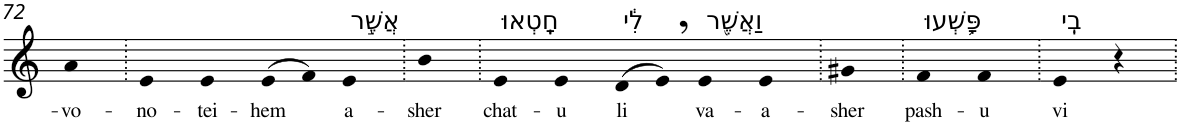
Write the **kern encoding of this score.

**kern	**text
*part1	*part1
*staff1	*staff1
*I"Piano	*
*I'Pno	*
!!LO:PB:g=z
*clefG2	*
*k[]	*
=72	=72
!	!LO:LY:b
4a	-vo-
=73.	=73.
!	!LO:LY:b
4e	-no-
!	!LO:LY:b
4e	-tei-
!	!LO:LY:b
(>8e	-hem
8f)	.
!LO:TX:a:t=אֲשֶׁ֣ר	!
!	!LO:LY:b
4e	a-
=74.	=74.
!	!LO:LY:b
4b	-sher
=75.	=75.
!LO:TX:a:t=חָֽטְאוּ	!
!	!LO:LY:b
4e	chat-
!	!LO:LY:b
4e	-u
!LO:TX:a:t=לִ֔י	!
!	!LO:LY:b
(>8d	li
8e,)	.
!LO:TX:a:t=וַאֲשֶׁ֖ר	!
!	!LO:LY:b
4e	va-
!	!LO:LY:b
4e	-a-
=76.	=76.
!	!LO:LY:b
4g#X	-sher
=77.	=77.
!LO:TX:a:t=פָּ֥שְׁעוּ	!
!	!LO:LY:b
4f	pash-
!	!LO:LY:b
4f	-u
=78.	=78.
!LO:TX:a:t=בִֽי	!
!	!LO:LY:b
4e	vi
4r	.
=.	=.
*-	*-
